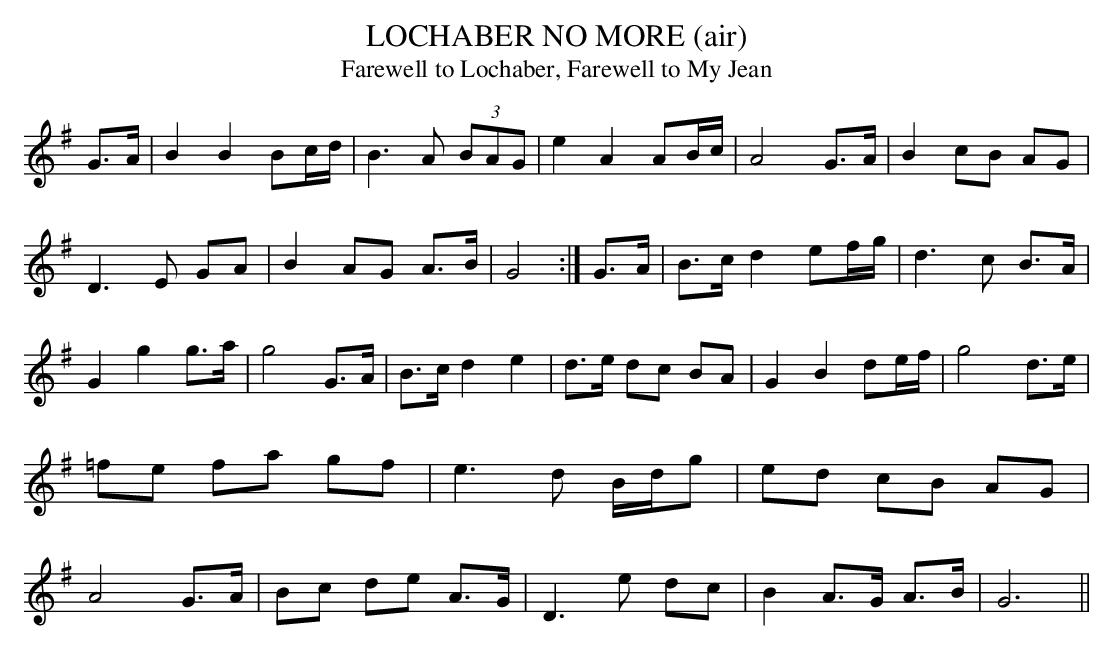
X:1
T:LOCHABER NO MORE (air)\
T:Farewell to Lochaber, Farewell to My Jean\
Y:"Andante moderato"\
M:3/4\
L:1/8\
K:G\
G>A|B2 B2 Bc/d/|B3 A (3BAG|\\
e2 A2 AB/c/|A4 G>A|\
B2 cB AG|D3 E GA|B2 AG A>B|G4:|\
G>A|B>c d2 ef/g/|d3 c B>A|G2 g2 g>a|g4 G>A|\
B>c d2 e2|d>e dc BA|G2 B2 de/f/|g4 d>e|\
=fe fa gf|e3d B/d/g|ed cB AG|A4 G>A|\
Bc de A>G|D3e dc|B2 A>G A>B|G6||\
\
\
\
